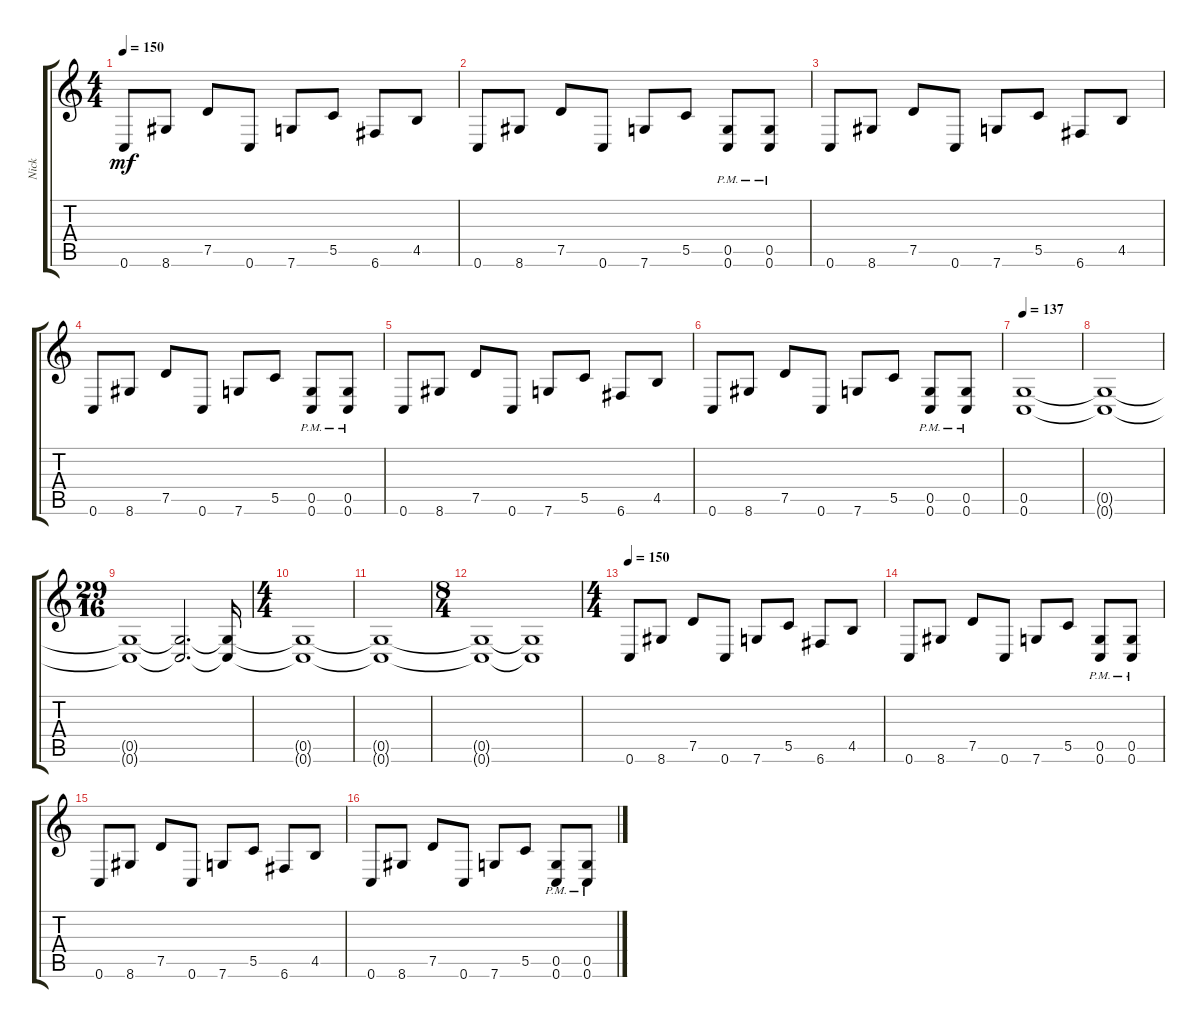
\track ("Nick" "Nick") {instrument distortionguitar}
\staff {score tabs}
\tuning (D4 A3 F3 C3 G2 C2) {hide}
\ts (4 4)
\tempo 150
\clef g2
\ks c
0.6.8{dy mf} 8.6.8 7.5.8 0.6.8 7.6.8 5.5.8 6.6.8 4.5.8 |
0.6.8 8.6.8 7.5.8 0.6.8 7.6.8 5.5.8 (0.5{pm} 0.6).8 (0.5{pm} 0.6).8 |
0.6.8 8.6.8 7.5.8 0.6.8 7.6.8 5.5.8 6.6.8 4.5.8 |
0.6.8 8.6.8 7.5.8 0.6.8 7.6.8 5.5.8 (0.5{pm} 0.6).8 (0.5{pm} 0.6).8 |
0.6.8 8.6.8 7.5.8 0.6.8 7.6.8 5.5.8 6.6.8 4.5.8 |
0.6.8 8.6.8 7.5.8 0.6.8 7.6.8 5.5.8 (0.5{pm} 0.6).8 (0.5{pm} 0.6).8 |
\tempo 137
(0.5 0.6).1 |
(0.5{t} 0.6{t}).1 |
\ts (29 16)
(0.5{t} 0.6{t}).1 (0.5{t} 0.6{t}).2{d} (0.5{t} 0.6{t}).16 |
\ts (4 4)
(0.5{t} 0.6{t}).1 |
(0.5{t} 0.6{t}).1 |
\ts (8 4)
(0.5{t} 0.6{t}).1 (0.5{t} 0.6{t}).1 |
\ts (4 4)
\tempo 150
0.6.8 8.6.8 7.5.8 0.6.8 7.6.8 5.5.8 6.6.8 4.5.8 |
0.6.8 8.6.8 7.5.8 0.6.8 7.6.8 5.5.8 (0.5{pm} 0.6).8 (0.5{pm} 0.6).8 |
0.6.8 8.6.8 7.5.8 0.6.8 7.6.8 5.5.8 6.6.8 4.5.8 |
0.6.8 8.6.8 7.5.8 0.6.8 7.6.8 5.5.8 (0.5{pm} 0.6).8 (0.5{pm} 0.6).8
